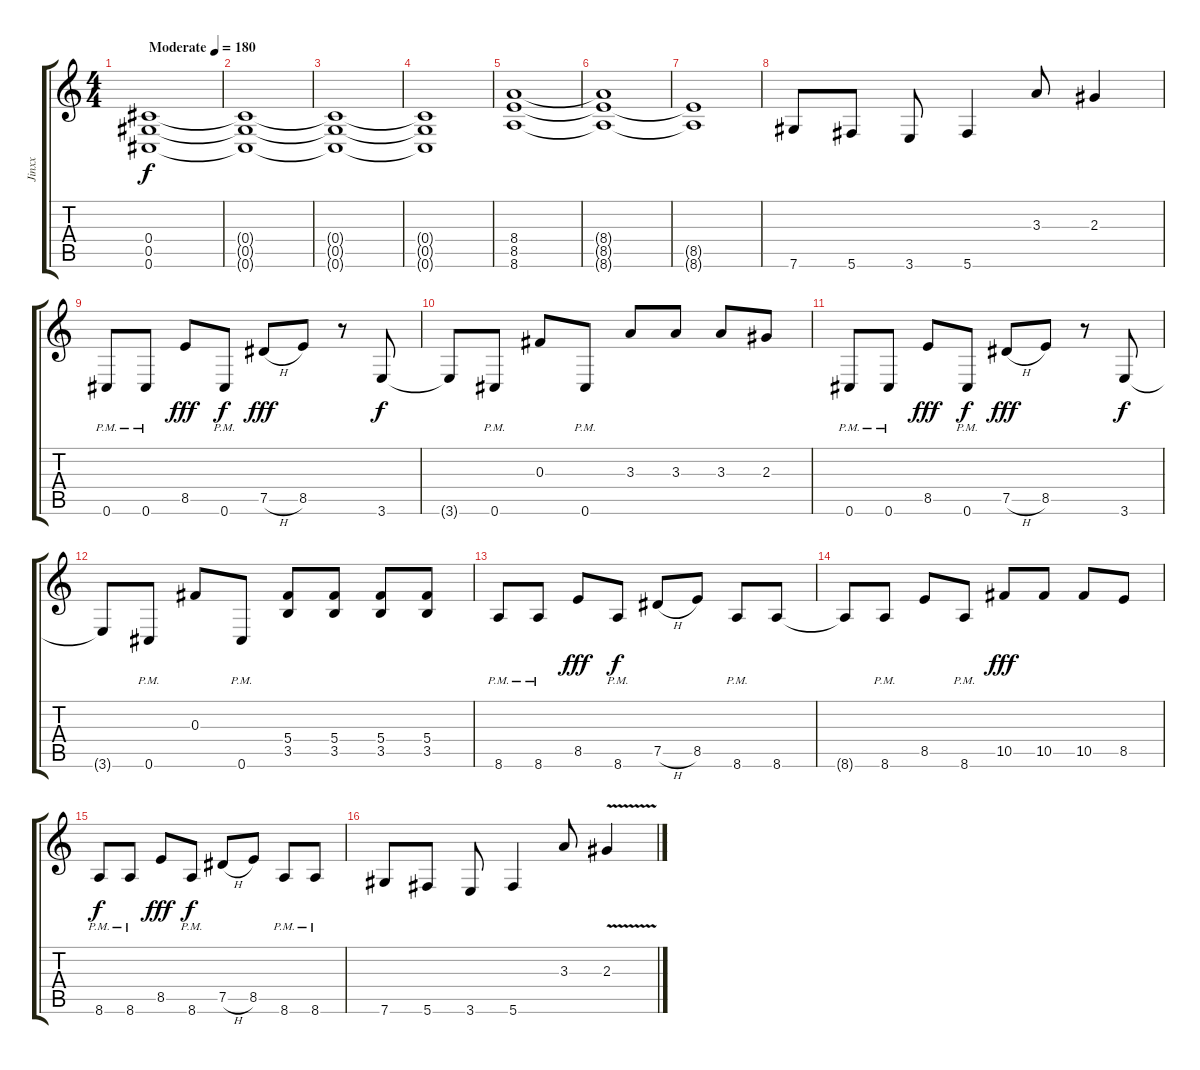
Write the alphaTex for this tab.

\track ("Jinxx" "Jinxx") {instrument distortionguitar}
\staff {score tabs}
\tuning (Eb4 Bb3 Gb3 Db3 Ab2 Db2) {hide}
\ts (4 4)
\tempo (180 "Moderate")
\clef g2
\ks c
(0.4 0.5 0.6).1{dy f instrument distortionguitar} |
(0.4{t} 0.5{t} 0.6{t}).1 |
(0.4{t} 0.5{t} 0.6{t}).1 |
(0.4{t} 0.5{t} 0.6{t}).1 |
(8.4 8.5 8.6).1 |
(8.4{t} 8.5{t} 8.6{t}).1 |
(8.5{t} 8.6{t}).1 |
7.6.8 5.6.8 3.6.8 5.6.4 3.3.8 2.3.4 |
0.6{pm}.8 0.6{pm}.8 8.5.8{dy fff} 0.6{pm}.8{dy f} 7.5{h}.8{dy fff} 8.5.8 r.8 3.6.8{dy f} |
3.6{t}.8 0.6{pm}.8 0.3.8 0.6{pm}.8 3.3.8 3.3.8 3.3.8 2.3.8 |
0.6{pm}.8 0.6{pm}.8 8.5.8{dy fff} 0.6{pm}.8{dy f} 7.5{h}.8{dy fff} 8.5.8 r.8 3.6.8{dy f} |
3.6{t}.8 0.6{pm}.8 0.3.8 0.6{pm}.8 (5.4 3.5).8 (5.4 3.5).8 (5.4 3.5).8 (5.4 3.5).8 |
8.6{pm}.8 8.6{pm}.8 8.5.8{dy fff} 8.6{pm}.8{dy f} 7.5{h}.8 8.5.8 8.6{pm}.8 8.6.8 |
8.6{t}.8 8.6{pm}.8 8.5.8 8.6{pm}.8 10.5.8{dy fff} 10.5.8 10.5.8 8.5.8 |
8.6{pm}.8{dy f} 8.6{pm}.8 8.5.8{dy fff} 8.6{pm}.8{dy f} 7.5{h}.8 8.5.8 8.6{pm}.8 8.6{pm}.8 |
7.6.8 5.6.8 3.6.8 5.6.4 3.3.8 2.3{v}.4
